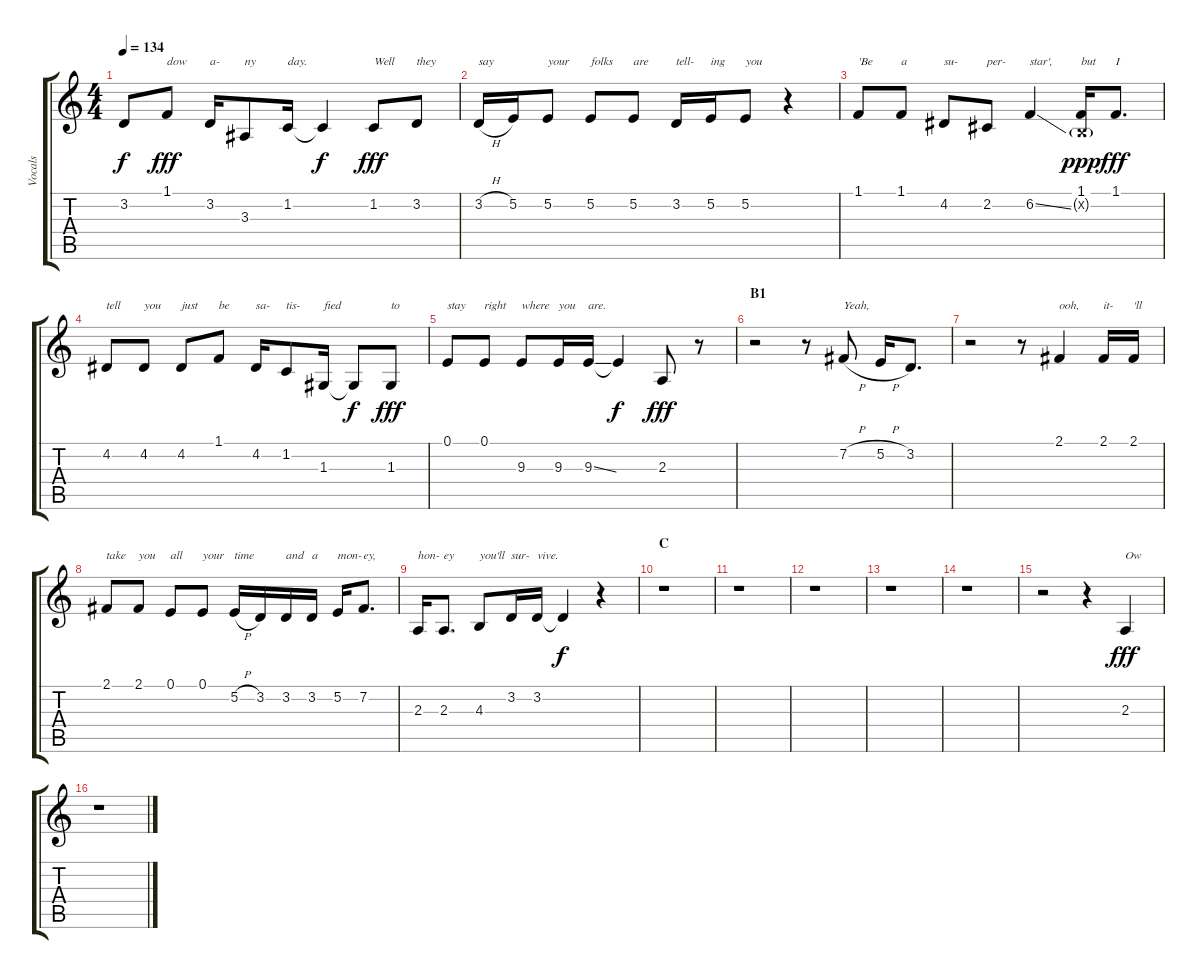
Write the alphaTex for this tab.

\track ("Vocals" "Vocals") {instrument lead6voice}
\staff {score tabs}
\tuning (E4 B3 G3 D3 A2 E2) {hide}
\ts (4 4)
\tempo 134
\clef g2
\ks c
3.2{t}.8{dy f} 1.1.8{txt "dow" dy fff} 3.2.16{txt "a-"} 3.3.8{txt "ny"} 1.2.16{txt "day."} 1.2{t}.4{dy f} 1.2.8{txt "Well" dy fff} 3.2.8{txt "they"} |
3.2{h}.16{txt "say"} 5.2.16 5.2.8{txt "your"} 5.2.8{txt "folks"} 5.2.8{txt "are"} 3.2.16{txt "tell-"} 5.2.16{txt "ing"} 5.2.8{txt "you"} r.4 |
1.1.8{txt "'Be"} 1.1.8{txt "a"} 4.2.8{txt "su-"} 2.2.8{txt "per-"} 6.2{ss}.4{txt "star',"} (1.1 0.2{g x}).16{txt "but" dy ppp} 1.1.8{d txt "I" dy fff} |
4.2.8{txt "tell"} 4.2.8{txt "you"} 4.2.8{txt "just"} 1.1.8{txt "be"} 4.2.16{txt "sa-"} 1.2.8{txt "tis-"} 1.3.16{txt "fied"} 1.3{t}.8{dy f} 1.3.8{txt "to" dy fff} |
0.1.8{txt "stay"} 0.1.8{txt "right"} 9.3.8{txt "where"} 9.3.16{txt "you"} 9.3{ss}.16{txt "are."} 9.3{t}.4{dy f} 2.3.8{dy fff} r.8 |
\section ("" "B1")
r.2 r.8 7.2{h}.8{txt "Yeah,"} 5.2{h}.16 3.2.8{d} |
r.2 r.8 2.1.4{txt "ooh,"} 2.1.16{txt "it-"} 2.1.16{txt "'ll"} |
2.1.8{txt "take"} 2.1.8{txt "you"} 0.1.8{txt "all"} 0.1.8{txt "your"} 5.2{h}.16{txt "time"} 3.2.16 3.2.16{txt "and"} 3.2.16{txt "a"} 5.2.16{txt "mon-"} 7.2.8{d txt "ey,"} |
2.3.16{txt "hon-"} 2.3.8{d txt "ey"} 4.3.8{txt "you'll"} 3.2.16{txt "sur-"} 3.2.16{txt "vive."} 3.2{t}.4{dy f} r.4 |
\section ("" "C")
r.1 |
r.1 |
r.1 |
r.1 |
r.1 |
r.2 r.4 2.3.4{txt "Ow" dy fff} |
r.1
